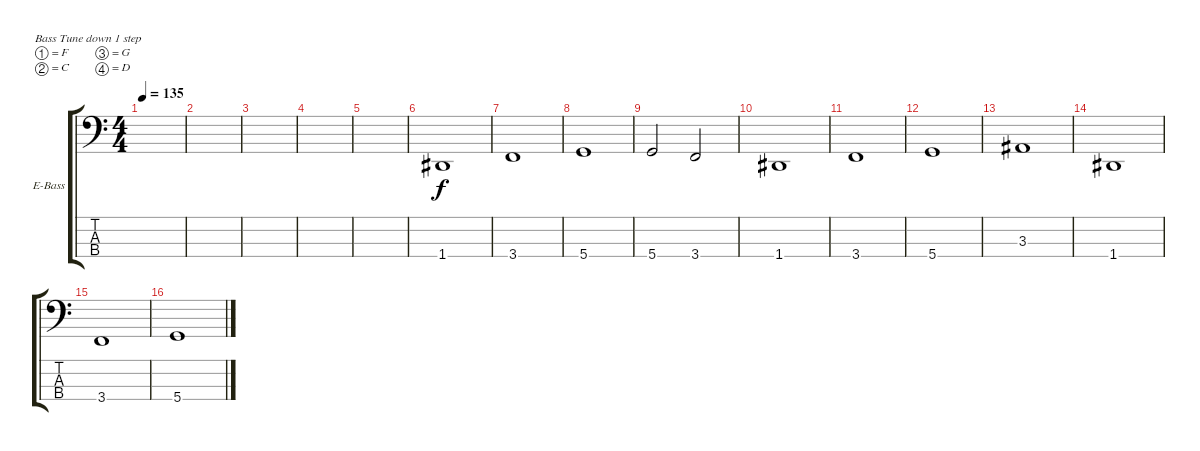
\defaultSystemsLayout 4
\bracketExtendMode groupsimilarinstruments
\firstSystemTrackNameOrientation horizontal
\otherSystemsTrackNameOrientation horizontal
\track ("Electric Bass" "E-Bass") {instrument electricbassfinger}
\staff {score tabs}
\tuning (F2 C2 G1 D1)
\ts (4 4)
\tempo 135
\clef f4
\ks c
|
\scale
0.485477 |
\scale
0.257261 |
\scale
0.257261 |
\scale
0.333333 |
\scale
0.333333 1.4.1 |
\scale
0.333333 3.4.1 |
\scale
0.333333 5.4.1 |
\scale
0.333333 5.4.2 3.4.2 |
\scale
0.333333 1.4.1{dy f} |
\scale
0.333333 3.4.1 |
\scale
0.333333 5.4.1 |
\scale
0.333333 3.3.1 |
\scale
0.333333 1.4.1 |
\scale
0.333333 3.4.1 |
\scale
0.333333 5.4.1
